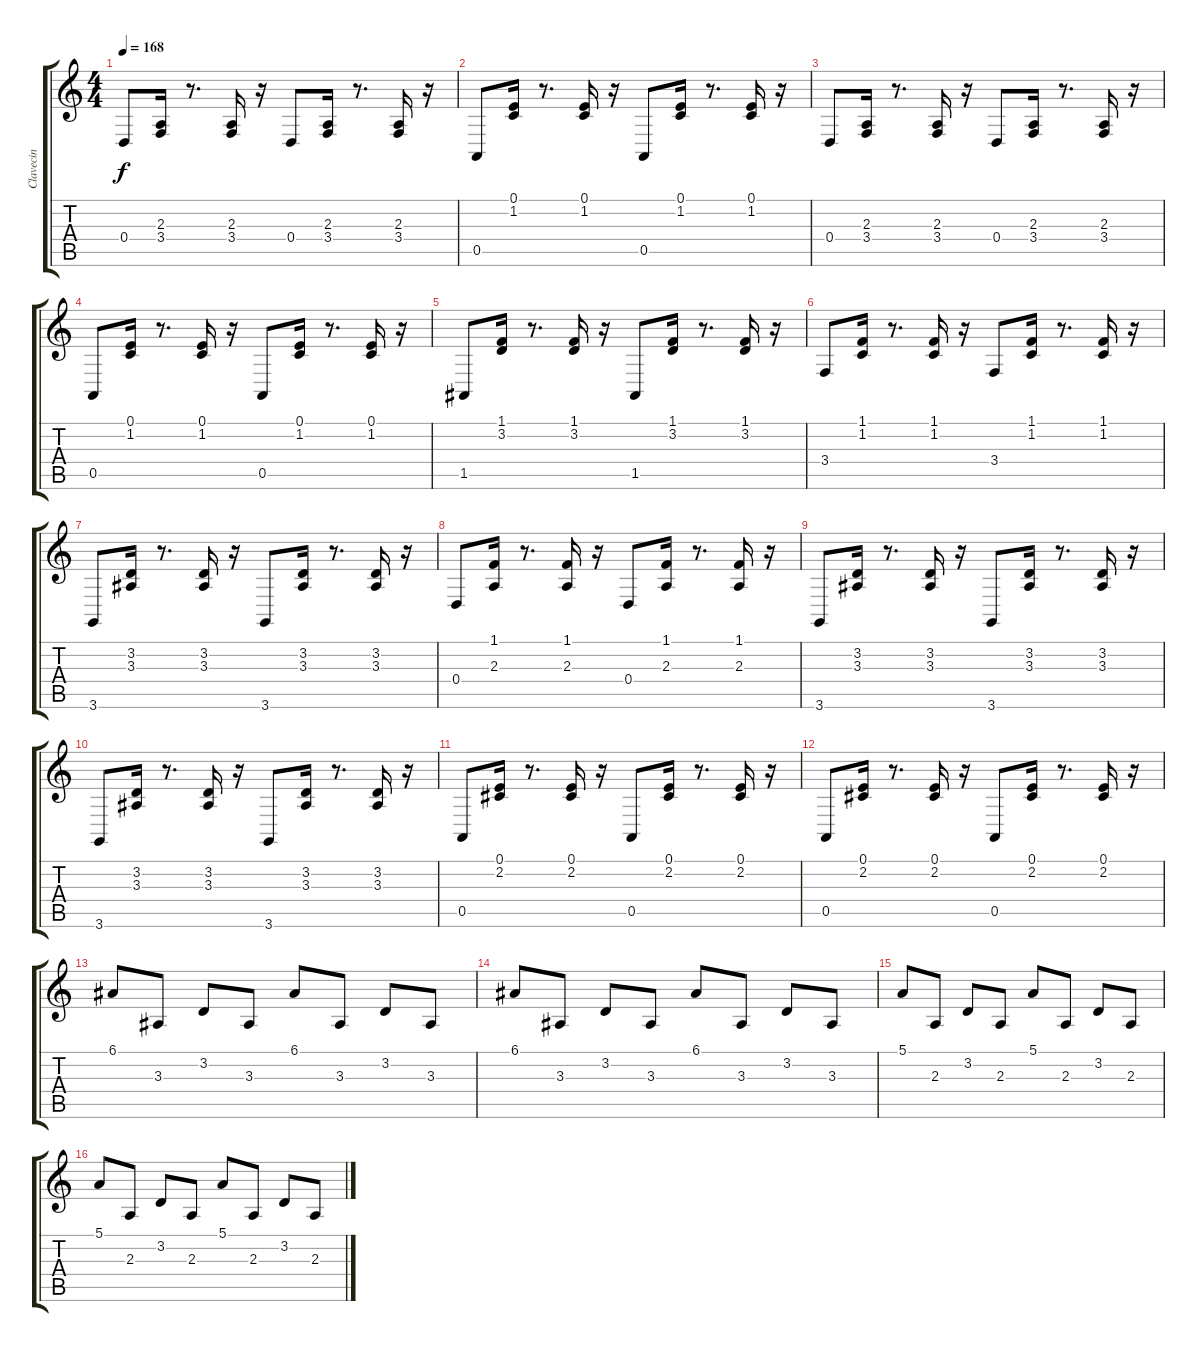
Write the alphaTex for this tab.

\track ("Clavecin" "Clavecin") {instrument harpsichord}
\staff {score tabs}
\tuning (E4 B3 G3 D3 A2 E2) {hide}
\ts (4 4)
\tempo 168
\clef g2
\ks c
0.4.8{dy f} (2.3 3.4).16 r.8{d} (2.3 3.4).16 r.16 0.4.8 (2.3 3.4).16 r.8{d} (2.3 3.4).16 r.16 |
0.5.8 (0.1 1.2).16 r.8{d} (0.1 1.2).16 r.16 0.5.8 (0.1 1.2).16 r.8{d} (0.1 1.2).16 r.16 |
0.4.8 (2.3 3.4).16 r.8{d} (2.3 3.4).16 r.16 0.4.8 (2.3 3.4).16 r.8{d} (2.3 3.4).16 r.16 |
0.5.8 (0.1 1.2).16 r.8{d} (0.1 1.2).16 r.16 0.5.8 (0.1 1.2).16 r.8{d} (0.1 1.2).16 r.16 |
1.5.8 (1.1 3.2).16 r.8{d} (1.1 3.2).16 r.16 1.5.8 (1.1 3.2).16 r.8{d} (1.1 3.2).16 r.16 |
3.4.8 (1.1 1.2).16 r.8{d} (1.1 1.2).16 r.16 3.4.8 (1.1 1.2).16 r.8{d} (1.1 1.2).16 r.16 |
3.6.8 (3.2 3.3).16 r.8{d} (3.2 3.3).16 r.16 3.6.8 (3.2 3.3).16 r.8{d} (3.2 3.3).16 r.16 |
0.4.8 (1.1 2.3).16 r.8{d} (1.1 2.3).16 r.16 0.4.8 (1.1 2.3).16 r.8{d} (1.1 2.3).16 r.16 |
3.6.8 (3.2 3.3).16 r.8{d} (3.2 3.3).16 r.16 3.6.8 (3.2 3.3).16 r.8{d} (3.2 3.3).16 r.16 |
3.6.8 (3.2 3.3).16 r.8{d} (3.2 3.3).16 r.16 3.6.8 (3.2 3.3).16 r.8{d} (3.2 3.3).16 r.16 |
0.5.8 (0.1 2.2).16 r.8{d} (0.1 2.2).16 r.16 0.5.8 (0.1 2.2).16 r.8{d} (0.1 2.2).16 r.16 |
0.5.8 (0.1 2.2).16 r.8{d} (0.1 2.2).16 r.16 0.5.8 (0.1 2.2).16 r.8{d} (0.1 2.2).16 r.16 |
6.1.8 3.3.8 3.2.8 3.3.8 6.1.8 3.3.8 3.2.8 3.3.8 |
6.1.8 3.3.8 3.2.8 3.3.8 6.1.8 3.3.8 3.2.8 3.3.8 |
5.1.8 2.3.8 3.2.8 2.3.8 5.1.8 2.3.8 3.2.8 2.3.8 |
5.1.8 2.3.8 3.2.8 2.3.8 5.1.8 2.3.8 3.2.8 2.3.8
